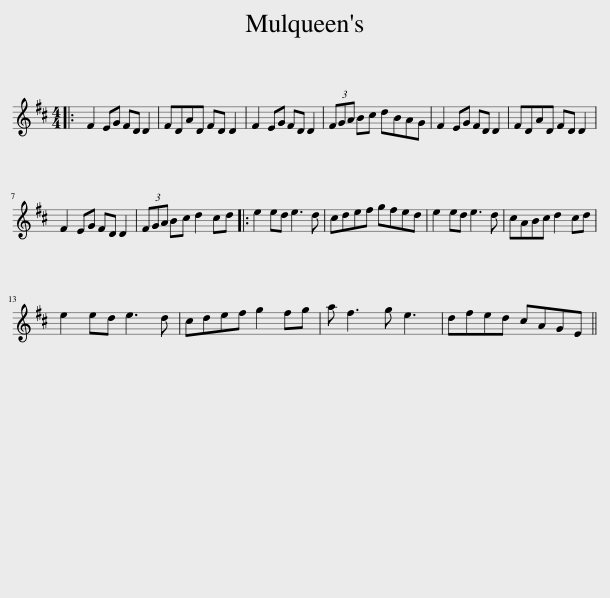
X:1
L:1/8
M:4/4
I:linebreak $
K:D
V:1 treble
V:1
|: F2 EG FD D2 | FDAD FD D2 | F2 EG FD D2 | (3FGA Bc dBAG | F2 EG FD D2 | %5
 FDAD FD D2 |$ F2 EG FD D2 | (3FGA Bc d2 cd |: e2 ed e3 d | cdef gfed | %10
 e2 ed e3 d | cABc d2 cd |$ e2 ed e3 d | cdef g2 fg | a f3 g e3 | %15
 dfed cAGE || %16
